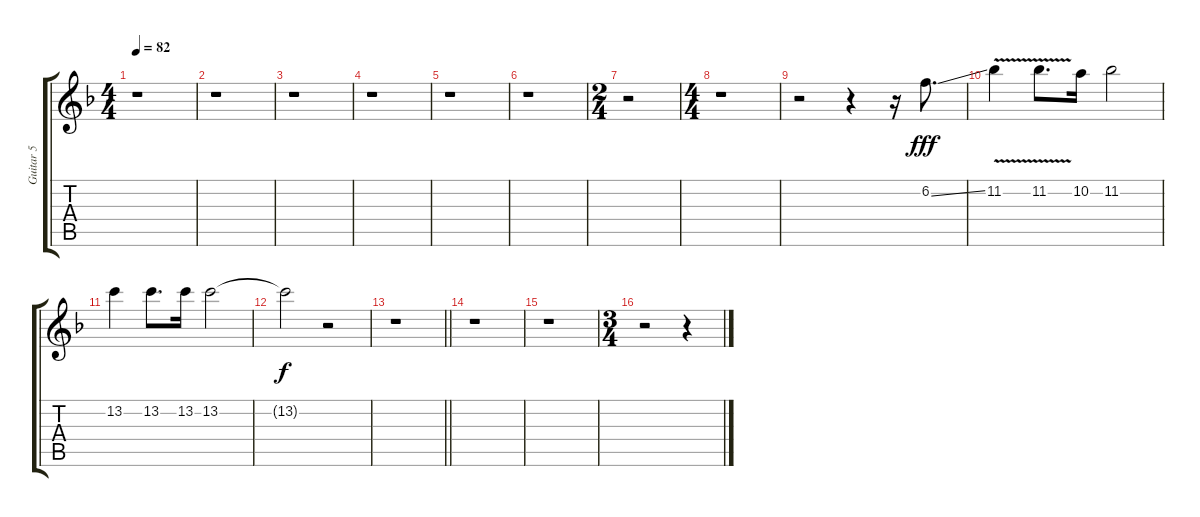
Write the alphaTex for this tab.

\track ("Guitar 5" "Guitar 5") {instrument distortionguitar}
\staff {score tabs}
\tuning (E4 B3 G3 D3 A2 E2) {hide}
\ts (4 4)
\tempo 82
\clef g2
\ks f
r.1{dy fff} |
r.1 |
r.1 |
r.1 |
r.1 |
r.1 |
\ts (2 4)
r.2 |
\ts (4 4)
r.1 |
r.2 r.4 r.16 6.2{ss}.8{d} |
11.2{v}.4 11.2{v}.8{d} 10.2.16 11.2.2 |
13.2.4 13.2.8{d} 13.2.16 13.2.2 |
13.2{t}.2{dy f} r.2 |
\barLineRight lightlight
r.1 |
r.1 |
r.1 |
\ts (3 4)
r.2 r.4
